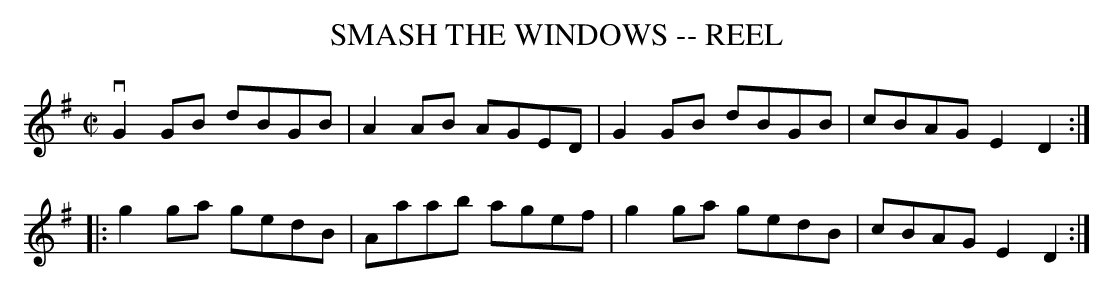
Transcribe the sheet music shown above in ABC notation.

X:1
T: SMASH THE WINDOWS -- REEL
M:C|
L:1/8
K:G
  vG2GB dBGB | A2AB AGED | G2GB dBGB | cBAG E2D2 :|
|: g2ga gedB | Aaab agef | g2ga gedB | cBAG E2D2 :|
